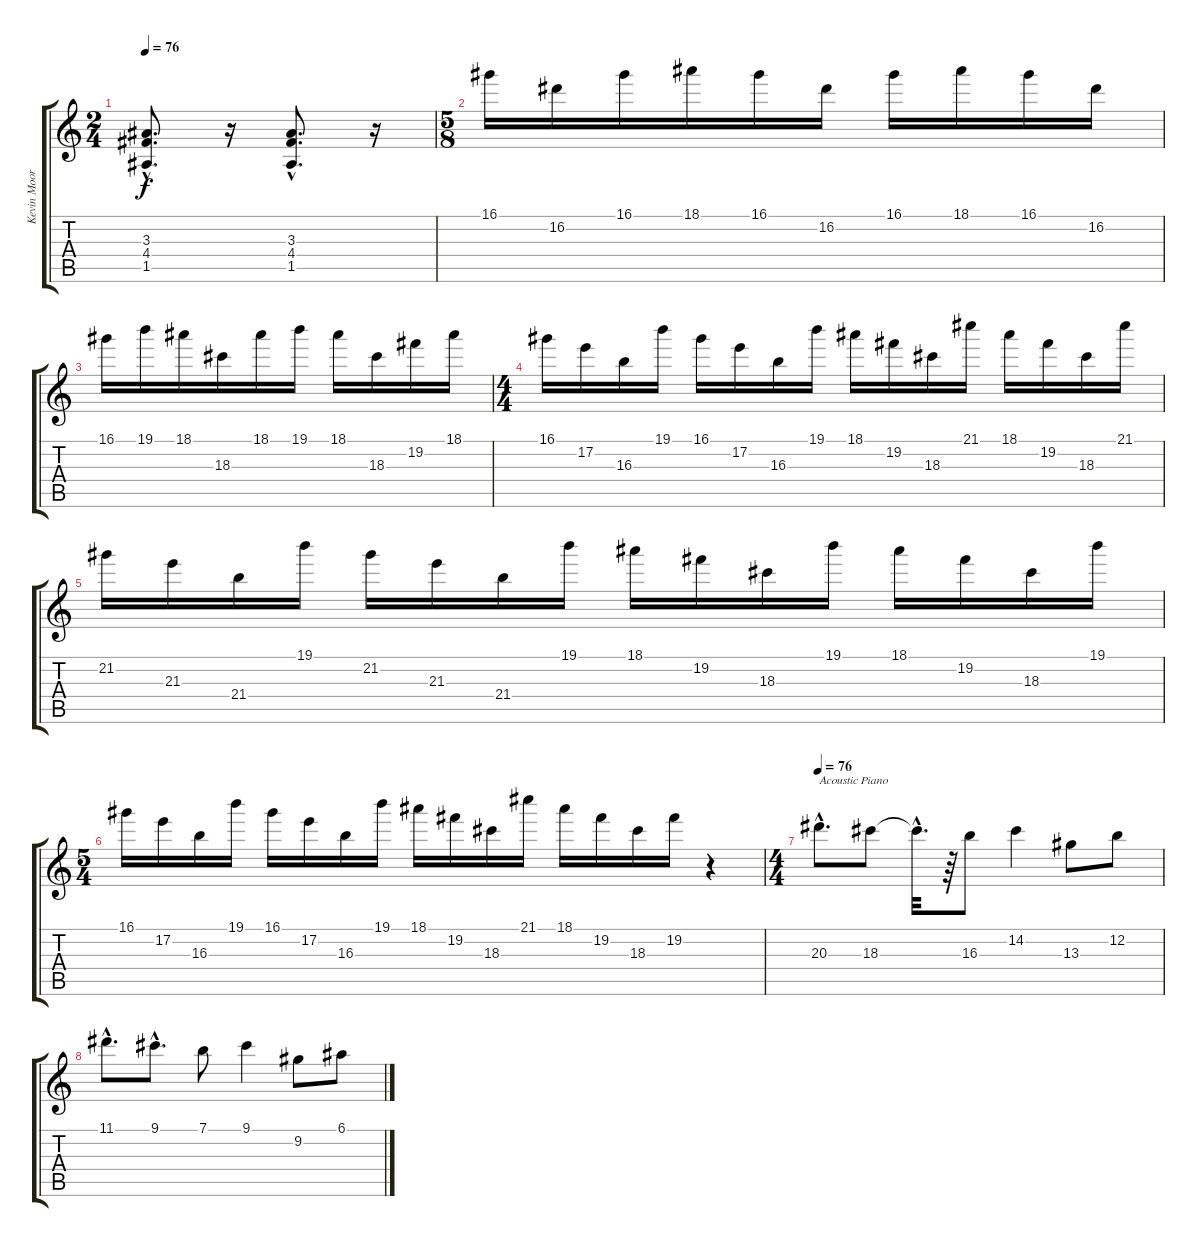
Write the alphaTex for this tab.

\track ("Kevin Moore - Keyboards" "Kevin Moor") {instrument drawbarorgan}
\staff {score tabs}
\tuning (E5 B4 G4 D4 A3 D3) {hide}
\ts (2 4)
\tempo 76
\clef g2
\ks c
(3.3{hac} 4.4{hac} 1.5{hac}).8{d dy f} r.16 (3.3{hac} 4.4{hac} 1.5{hac}).8{d} r.16 |
\ts (5 8)
16.1.16 16.2.16 16.1.16 18.1.16 16.1.16 16.2.16 16.1.16 18.1.16 16.1.16 16.2.16 |
16.1.16 19.1.16 18.1.16 18.3.16 18.1.16 19.1.16 18.1.16 18.3.16 19.2.16 18.1.16 |
\ts (4 4)
16.1.16 17.2.16 16.3.16 19.1.16 16.1.16 17.2.16 16.3.16 19.1.16 18.1.16 19.2.16 18.3.16 21.1.16 18.1.16 19.2.16 18.3.16 21.1.16 |
21.2.16 21.3.16 21.4.16 19.1.16 21.2.16 21.3.16 21.4.16 19.1.16 18.1.16 19.2.16 18.3.16 19.1.16 18.1.16 19.2.16 18.3.16 19.1.16 |
\ts (5 4)
16.1.16 17.2.16 16.3.16 19.1.16 16.1.16 17.2.16 16.3.16 19.1.16 18.1.16 19.2.16 18.3.16 21.1.16 18.1.16 19.2.16 18.3.16 19.2.16 r.4 |
\ts (4 4)
\tempo 76
20.3{hac}.8{d txt "Acoustic Piano" instrument brightacousticpiano} 18.3.8 18.3{hac t}.32{d} r.64 16.3.8 14.2.4 13.3.8 12.2.8 |
11.1{hac}.8{d} 9.1{hac}.8{d} 7.1.8 9.1.4 9.2.8 6.1.8
